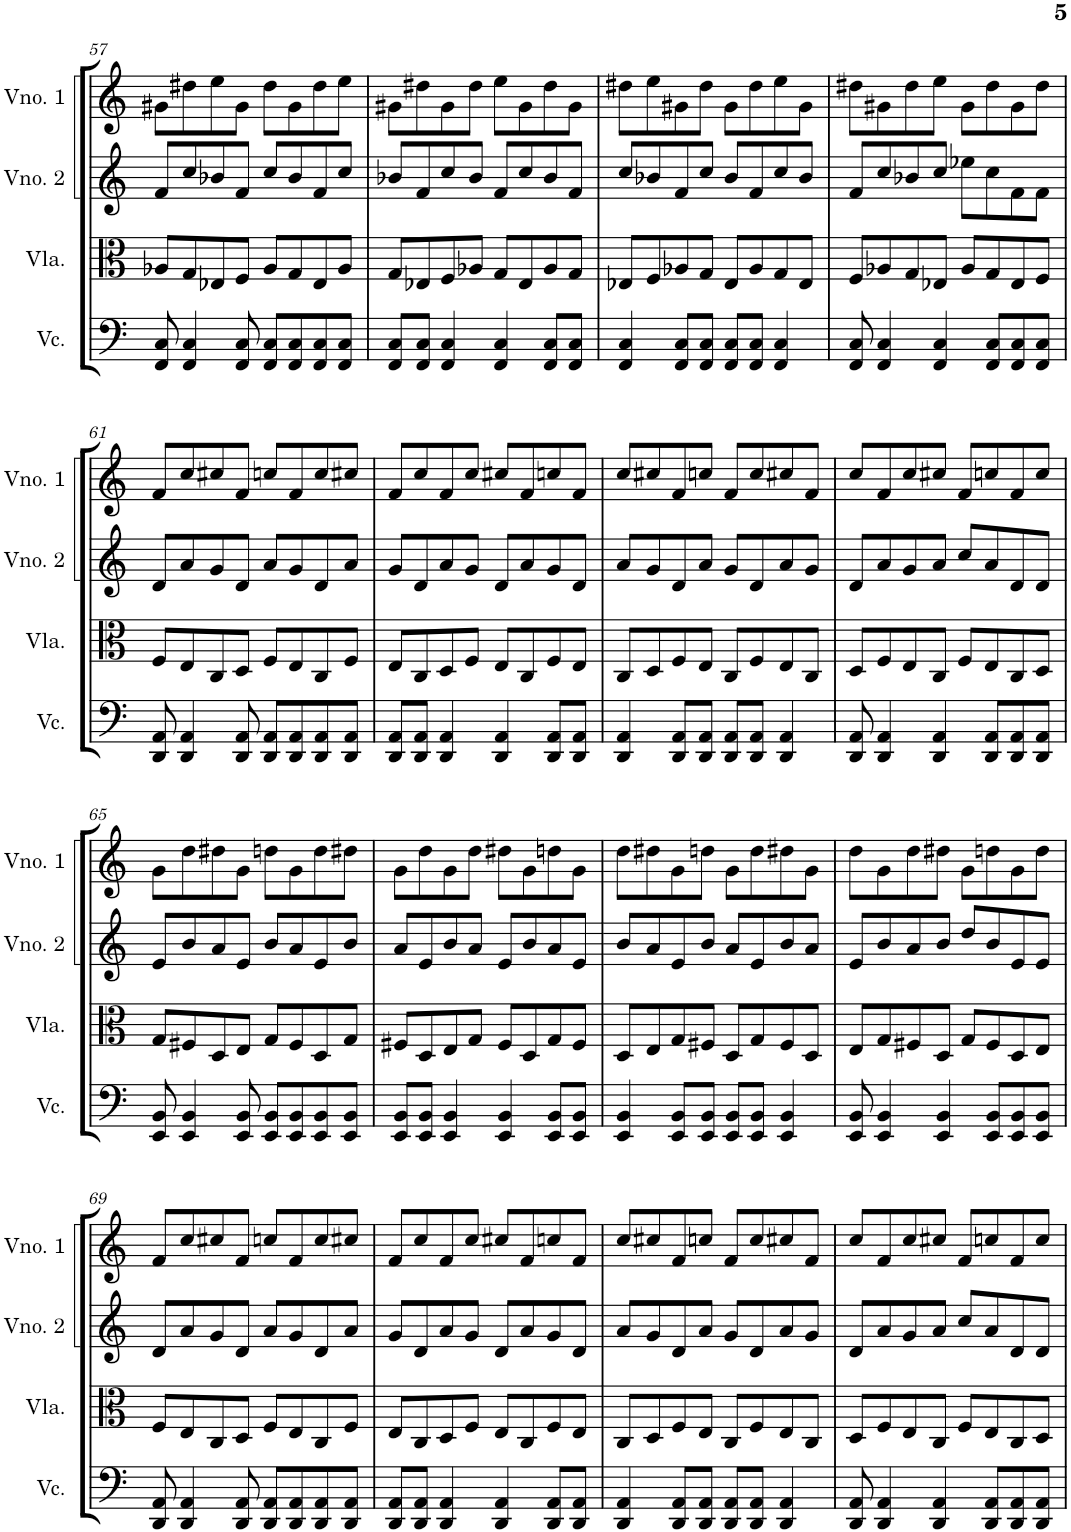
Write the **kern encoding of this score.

**kern	**kern	**kern	**kern
*part4	*part3	*part2	*part1
*staff4	*staff3	*staff2	*staff1
*I"Violoncelo	*I"Viola	*I"Violino 2	*I"Violino 1
*I'Vc.	*I'Vla.	*I'Vno. 2	*I'Vno. 1
!!LO:PB:g=z
*clefF4	*clefC3	*clefG2	*clefG2
*k[]	*k[]	*k[]	*k[]
*M4/4	*M4/4	*M4/4	*M4/4
=57	=57	=57	=57
8FF/ 8C/	8A-X/L	8f/L	8g#X\L
4FF/ 4C/	8G/	8cc/	8dd#X\
.	8E-X/	8b-X/	8ee\
8FF/ 8C/	8F/J	8f/J	8g#\J
8FF/ 8C/L	8A-/L	8cc/L	8dd#\L
8FF/ 8C/	8G/	8b-/	8g#\
8FF/ 8C/	8E-/	8f/	8dd#\
8FF/ 8C/J	8A-/J	8cc/J	8ee\J
=58	=58	=58	=58
8FF/ 8C/L	8G/L	8b-X/L	8g#X\L
8FF/ 8C/J	8E-X/	8f/	8dd#X\
4FF/ 4C/	8F/	8cc/	8g#\
.	8A-X/J	8b-/J	8dd#\J
4FF/ 4C/	8G/L	8f/L	8ee\L
.	8E-/	8cc/	8g#\
8FF/ 8C/L	8A-/	8b-/	8dd#\
8FF/ 8C/J	8G/J	8f/J	8g#\J
=59	=59	=59	=59
4FF/ 4C/	8E-X/L	8cc/L	8dd#X\L
.	8F/	8b-X/	8ee\
8FF/ 8C/L	8A-X/	8f/	8g#X\
8FF/ 8C/J	8G/J	8cc/J	8dd#\J
8FF/ 8C/L	8E-/L	8b-/L	8g#\L
8FF/ 8C/J	8A-/	8f/	8dd#\
4FF/ 4C/	8G/	8cc/	8ee\
.	8E-/J	8b-/J	8g#\J
=60	=60	=60	=60
8FF/ 8C/	8F/L	8f/L	8dd#X\L
4FF/ 4C/	8A-X/	8cc/	8g#X\
.	8G/	8b-X/	8dd#\
4FF/ 4C/	8E-X/J	8cc/J	8ee\J
.	8A-/L	8ee-X\L	8g#\L
8FF/ 8C/L	8G/	8cc\	8dd#\
8FF/ 8C/	8E-/	8f\	8g#\
8FF/ 8C/J	8F/J	8f\J	8dd#\J
!!LO:LB:g=z
=61	=61	=61	=61
8DD/ 8AA/	8F/L	8d/L	8f/L
4DD/ 4AA/	8E/	8a/	8cc/
.	8C/	8g/	8cc#X/
8DD/ 8AA/	8D/J	8d/J	8f/J
8DD/ 8AA/L	8F/L	8a/L	8ccn/L
8DD/ 8AA/	8E/	8g/	8f/
8DD/ 8AA/	8C/	8d/	8cc/
8DD/ 8AA/J	8F/J	8a/J	8cc#X/J
=62	=62	=62	=62
8DD/ 8AA/L	8E/L	8g/L	8f/L
8DD/ 8AA/J	8C/	8d/	8cc/
4DD/ 4AA/	8D/	8a/	8f/
.	8F/J	8g/J	8cc/J
4DD/ 4AA/	8E/L	8d/L	8cc#X/L
.	8C/	8a/	8f/
8DD/ 8AA/L	8F/	8g/	8ccn/
8DD/ 8AA/J	8E/J	8d/J	8f/J
=63	=63	=63	=63
4DD/ 4AA/	8C/L	8a/L	8cc/L
.	8D/	8g/	8cc#X/
8DD/ 8AA/L	8F/	8d/	8f/
8DD/ 8AA/J	8E/J	8a/J	8ccn/J
8DD/ 8AA/L	8C/L	8g/L	8f/L
8DD/ 8AA/J	8F/	8d/	8cc/
4DD/ 4AA/	8E/	8a/	8cc#X/
.	8C/J	8g/J	8f/J
=64	=64	=64	=64
8DD/ 8AA/	8D/L	8d/L	8cc/L
4DD/ 4AA/	8F/	8a/	8f/
.	8E/	8g/	8cc/
4DD/ 4AA/	8C/J	8a/J	8cc#X/J
.	8F/L	8cc/L	8f/L
8DD/ 8AA/L	8E/	8a/	8ccn/
8DD/ 8AA/	8C/	8d/	8f/
8DD/ 8AA/J	8D/J	8d/J	8cc/J
!!LO:LB:g=z
=65	=65	=65	=65
8EE/ 8BB/	8G/L	8e/L	8g\L
4EE/ 4BB/	8F#X/	8b/	8dd\
.	8D/	8a/	8dd#X\
8EE/ 8BB/	8E/J	8e/J	8g\J
8EE/ 8BB/L	8G/L	8b/L	8ddn\L
8EE/ 8BB/	8F#/	8a/	8g\
8EE/ 8BB/	8D/	8e/	8dd\
8EE/ 8BB/J	8G/J	8b/J	8dd#X\J
=66	=66	=66	=66
8EE/ 8BB/L	8F#X/L	8a/L	8g\L
8EE/ 8BB/J	8D/	8e/	8dd\
4EE/ 4BB/	8E/	8b/	8g\
.	8G/J	8a/J	8dd\J
4EE/ 4BB/	8F#/L	8e/L	8dd#X\L
.	8D/	8b/	8g\
8EE/ 8BB/L	8G/	8a/	8ddn\
8EE/ 8BB/J	8F#/J	8e/J	8g\J
=67	=67	=67	=67
4EE/ 4BB/	8D/L	8b/L	8dd\L
.	8E/	8a/	8dd#X\
8EE/ 8BB/L	8G/	8e/	8g\
8EE/ 8BB/J	8F#X/J	8b/J	8ddn\J
8EE/ 8BB/L	8D/L	8a/L	8g\L
8EE/ 8BB/J	8G/	8e/	8dd\
4EE/ 4BB/	8F#/	8b/	8dd#X\
.	8D/J	8a/J	8g\J
=68	=68	=68	=68
8EE/ 8BB/	8E/L	8e/L	8dd\L
4EE/ 4BB/	8G/	8b/	8g\
.	8F#X/	8a/	8dd\
4EE/ 4BB/	8D/J	8b/J	8dd#X\J
.	8G/L	8dd/L	8g\L
8EE/ 8BB/L	8F#/	8b/	8ddn\
8EE/ 8BB/	8D/	8e/	8g\
8EE/ 8BB/J	8E/J	8e/J	8dd\J
!!LO:LB:g=z
=69	=69	=69	=69
8DD/ 8AA/	8F/L	8d/L	8f/L
4DD/ 4AA/	8E/	8a/	8cc/
.	8C/	8g/	8cc#X/
8DD/ 8AA/	8D/J	8d/J	8f/J
8DD/ 8AA/L	8F/L	8a/L	8ccn/L
8DD/ 8AA/	8E/	8g/	8f/
8DD/ 8AA/	8C/	8d/	8cc/
8DD/ 8AA/J	8F/J	8a/J	8cc#X/J
=70	=70	=70	=70
8DD/ 8AA/L	8E/L	8g/L	8f/L
8DD/ 8AA/J	8C/	8d/	8cc/
4DD/ 4AA/	8D/	8a/	8f/
.	8F/J	8g/J	8cc/J
4DD/ 4AA/	8E/L	8d/L	8cc#X/L
.	8C/	8a/	8f/
8DD/ 8AA/L	8F/	8g/	8ccn/
8DD/ 8AA/J	8E/J	8d/J	8f/J
=71	=71	=71	=71
4DD/ 4AA/	8C/L	8a/L	8cc/L
.	8D/	8g/	8cc#X/
8DD/ 8AA/L	8F/	8d/	8f/
8DD/ 8AA/J	8E/J	8a/J	8ccn/J
8DD/ 8AA/L	8C/L	8g/L	8f/L
8DD/ 8AA/J	8F/	8d/	8cc/
4DD/ 4AA/	8E/	8a/	8cc#X/
.	8C/J	8g/J	8f/J
=72	=72	=72	=72
8DD/ 8AA/	8D/L	8d/L	8cc/L
4DD/ 4AA/	8F/	8a/	8f/
.	8E/	8g/	8cc/
4DD/ 4AA/	8C/J	8a/J	8cc#X/J
.	8F/L	8cc/L	8f/L
8DD/ 8AA/L	8E/	8a/	8ccn/
8DD/ 8AA/	8C/	8d/	8f/
8DD/ 8AA/J	8D/J	8d/J	8cc/J
=	=	=	=
*-	*-	*-	*-
